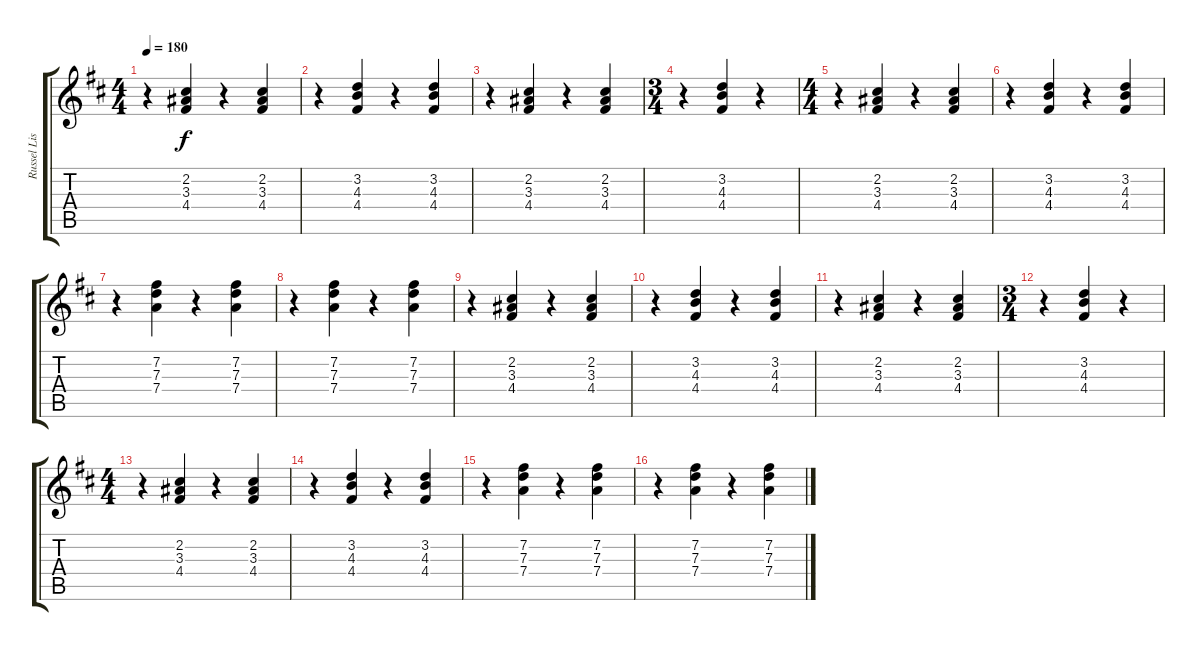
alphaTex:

\track ("Russel Lissack" "Russel Lis") {instrument overdrivenguitar}
\staff {score tabs}
\tuning (E4 B3 G3 D3 A2 E2) {hide}
\ts (4 4)
\tempo 180
\clef g2
\ks d
r.4{dy f} (2.2 3.3 4.4).4 r.4 (2.2 3.3 4.4).4 |
r.4 (3.2 4.3 4.4).4 r.4 (3.2 4.3 4.4).4 |
r.4 (2.2 3.3 4.4).4 r.4 (2.2 3.3 4.4).4 |
\ts (3 4)
r.4 (3.2 4.3 4.4).4 r.4 |
\ts (4 4)
r.4 (2.2 3.3 4.4).4 r.4 (2.2 3.3 4.4).4 |
r.4 (3.2 4.3 4.4).4 r.4 (3.2 4.3 4.4).4 |
r.4 (7.2 7.3 7.4).4 r.4 (7.2 7.3 7.4).4 |
r.4 (7.2 7.3 7.4).4 r.4 (7.2 7.3 7.4).4 |
r.4 (2.2 3.3 4.4).4 r.4 (2.2 3.3 4.4).4 |
r.4 (3.2 4.3 4.4).4 r.4 (3.2 4.3 4.4).4 |
r.4 (2.2 3.3 4.4).4 r.4 (2.2 3.3 4.4).4 |
\ts (3 4)
r.4 (3.2 4.3 4.4).4 r.4 |
\ts (4 4)
r.4 (2.2 3.3 4.4).4 r.4 (2.2 3.3 4.4).4 |
r.4 (3.2 4.3 4.4).4 r.4 (3.2 4.3 4.4).4 |
r.4 (7.2 7.3 7.4).4 r.4 (7.2 7.3 7.4).4 |
r.4 (7.2 7.3 7.4).4 r.4 (7.2 7.3 7.4).4
